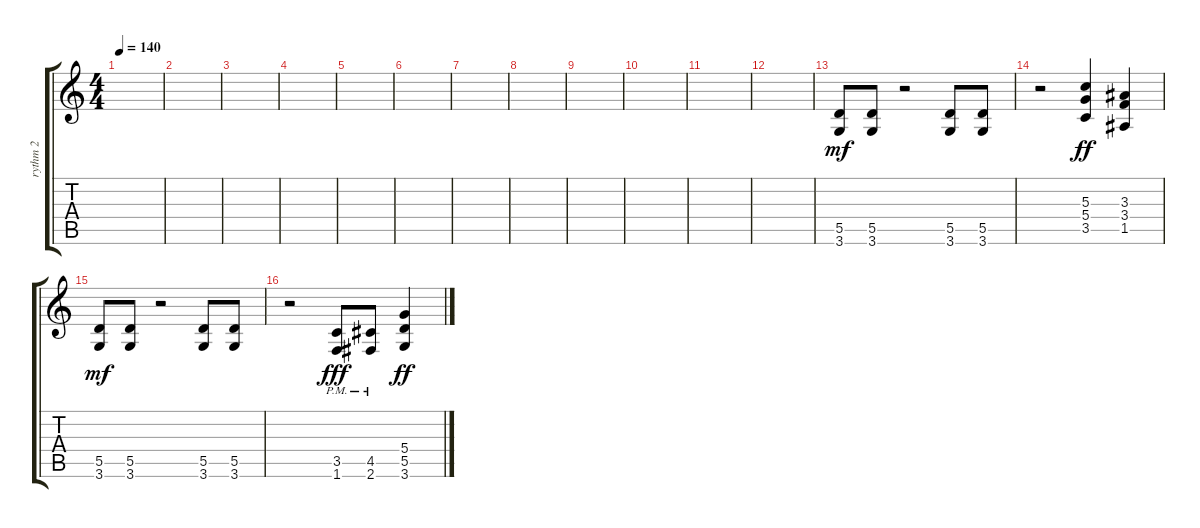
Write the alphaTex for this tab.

\track ("rythm 2" "rythm 2") {instrument distortionguitar}
\staff {score tabs}
\tuning (E4 B3 G3 D3 A2 E2) {hide}
\ts (4 4)
\tempo 140
\clef g2
\ks c
|
|
|
|
|
|
|
|
|
|
|
|
(5.5 3.6).8{dy mf} (5.5 3.6).8 r.2 (5.5 3.6).8 (5.5 3.6).8 |
r.2 (5.3 5.4 3.5).4{dy ff} (3.3 3.4 1.5).4 |
(5.5 3.6).8{dy mf} (5.5 3.6).8 r.2 (5.5 3.6).8 (5.5 3.6).8 |
r.2 (3.5{pm} 1.6{pm}).8{dy fff} (4.5{pm} 2.6{pm}).8 (5.4 5.5 3.6).4{dy ff}
